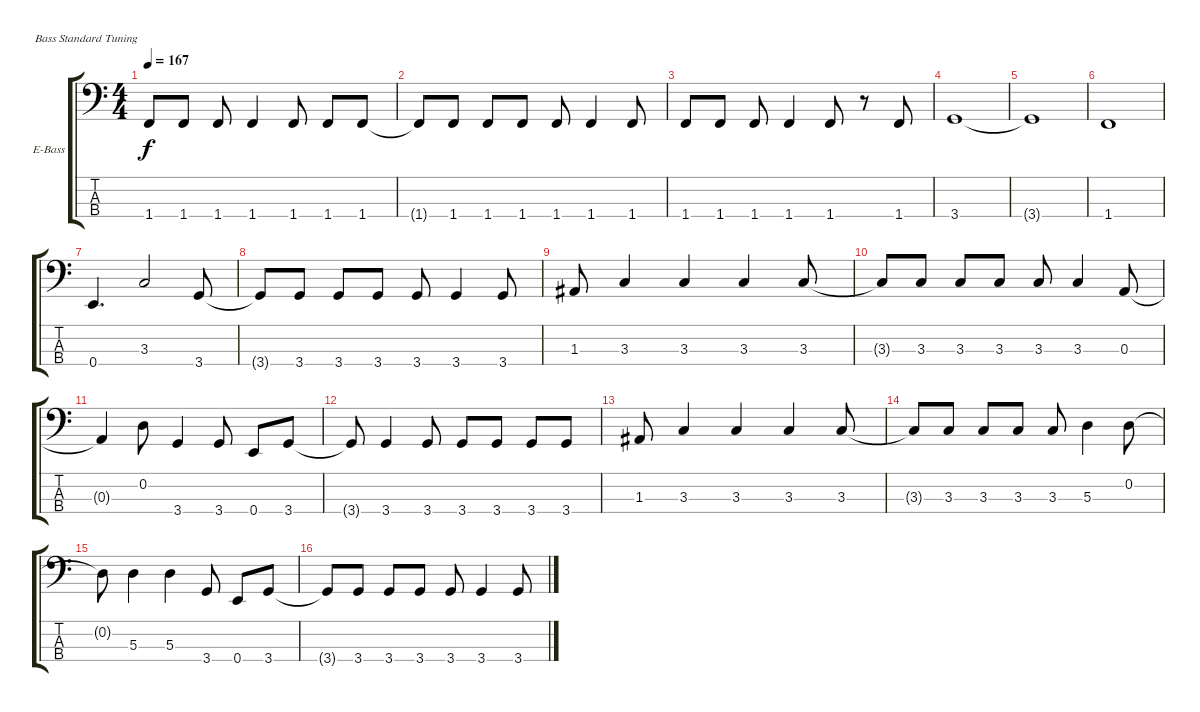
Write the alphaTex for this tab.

\bracketExtendMode groupsimilarinstruments
\firstSystemTrackNameOrientation horizontal
\otherSystemsTrackNameOrientation horizontal
\track ("Bass" "E-Bass") {instrument slapbass2}
\staff {score tabs}
\tuning (G2 D2 A1 E1)
\ts (4 4)
\tempo 167
\clef f4
\ks c
1.4.8{dy f} 1.4.8 1.4.8 1.4.4 1.4.8 1.4.8 1.4.8 |
1.4{t}.8 1.4.8 1.4.8 1.4.8 1.4.8 1.4.4 1.4.8 |
1.4.8 1.4.8 1.4.8 1.4.4 1.4.8 r.8 1.4.8 |
3.4.1 |
3.4{t}.1 |
1.4.1 |
0.4.4{d} 3.3.2 3.4.8 |
3.4{t}.8 3.4.8 3.4.8 3.4.8 3.4.8 3.4.4 3.4.8 |
1.3.8 3.3.4 3.3.4 3.3.4 3.3.8 |
3.3{t}.8 3.3.8 3.3.8 3.3.8 3.3.8 3.3.4 0.3.8 |
0.3{t}.4 0.2.8 3.4.4 3.4.8 0.4.8 3.4.8 |
3.4{t}.8 3.4.4 3.4.8 3.4.8 3.4.8 3.4.8 3.4.8 |
1.3.8 3.3.4 3.3.4 3.3.4 3.3.8 |
3.3{t}.8 3.3.8 3.3.8 3.3.8 3.3.8 5.3.4 0.2.8 |
0.2{t}.8 5.3.4 5.3.4 3.4.8 0.4.8 3.4.8 |
3.4{t}.8 3.4.8 3.4.8 3.4.8 3.4.8 3.4.4 3.4.8
